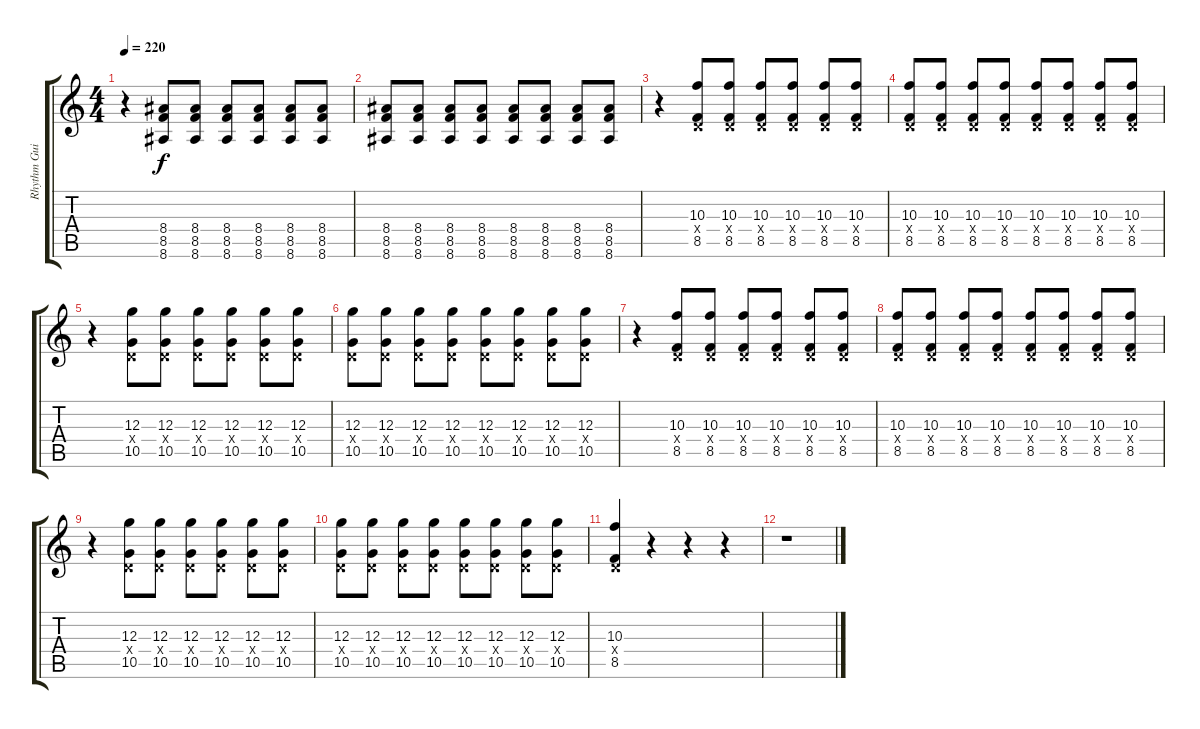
\track ("Rhythm Guitar - Mike Frisby" "Rhythm Gui") {instrument distortionguitar}
\staff {score tabs}
\tuning (E4 B3 G3 D3 A2 D2) {hide}
\ts (4 4)
\tempo 220
\clef g2
\ks c
r.4{dy f} (8.4 8.5 8.6).8 (8.4 8.5 8.6).8 (8.4 8.5 8.6).8 (8.4 8.5 8.6).8 (8.4 8.5 8.6).8 (8.4 8.5 8.6).8 |
(8.4 8.5 8.6).8 (8.4 8.5 8.6).8 (8.4 8.5 8.6).8 (8.4 8.5 8.6).8 (8.4 8.5 8.6).8 (8.4 8.5 8.6).8 (8.4 8.5 8.6).8 (8.4 8.5 8.6).8 |
r.4 (10.3 0.4{x} 8.5).8 (10.3 0.4{x} 8.5).8 (10.3 0.4{x} 8.5).8 (10.3 0.4{x} 8.5).8 (10.3 0.4{x} 8.5).8 (10.3 0.4{x} 8.5).8 |
(10.3 0.4{x} 8.5).8 (10.3 0.4{x} 8.5).8 (10.3 0.4{x} 8.5).8 (10.3 0.4{x} 8.5).8 (10.3 0.4{x} 8.5).8 (10.3 0.4{x} 8.5).8 (10.3 0.4{x} 8.5).8 (10.3 0.4{x} 8.5).8 |
r.4 (12.3 0.4{x} 10.5).8 (12.3 0.4{x} 10.5).8 (12.3 0.4{x} 10.5).8 (12.3 0.4{x} 10.5).8 (12.3 0.4{x} 10.5).8 (12.3 0.4{x} 10.5).8 |
(12.3 0.4{x} 10.5).8 (12.3 0.4{x} 10.5).8 (12.3 0.4{x} 10.5).8 (12.3 0.4{x} 10.5).8 (12.3 0.4{x} 10.5).8 (12.3 0.4{x} 10.5).8 (12.3 0.4{x} 10.5).8 (12.3 0.4{x} 10.5).8 |
r.4 (10.3 0.4{x} 8.5).8 (10.3 0.4{x} 8.5).8 (10.3 0.4{x} 8.5).8 (10.3 0.4{x} 8.5).8 (10.3 0.4{x} 8.5).8 (10.3 0.4{x} 8.5).8 |
(10.3 0.4{x} 8.5).8 (10.3 0.4{x} 8.5).8 (10.3 0.4{x} 8.5).8 (10.3 0.4{x} 8.5).8 (10.3 0.4{x} 8.5).8 (10.3 0.4{x} 8.5).8 (10.3 0.4{x} 8.5).8 (10.3 0.4{x} 8.5).8 |
r.4 (12.3 0.4{x} 10.5).8 (12.3 0.4{x} 10.5).8 (12.3 0.4{x} 10.5).8 (12.3 0.4{x} 10.5).8 (12.3 0.4{x} 10.5).8 (12.3 0.4{x} 10.5).8 |
(12.3 0.4{x} 10.5).8 (12.3 0.4{x} 10.5).8 (12.3 0.4{x} 10.5).8 (12.3 0.4{x} 10.5).8 (12.3 0.4{x} 10.5).8 (12.3 0.4{x} 10.5).8 (12.3 0.4{x} 10.5).8 (12.3 0.4{x} 10.5).8 |
(10.3 0.4{x} 8.5).4 r.4 r.4 r.4 |
r.1
